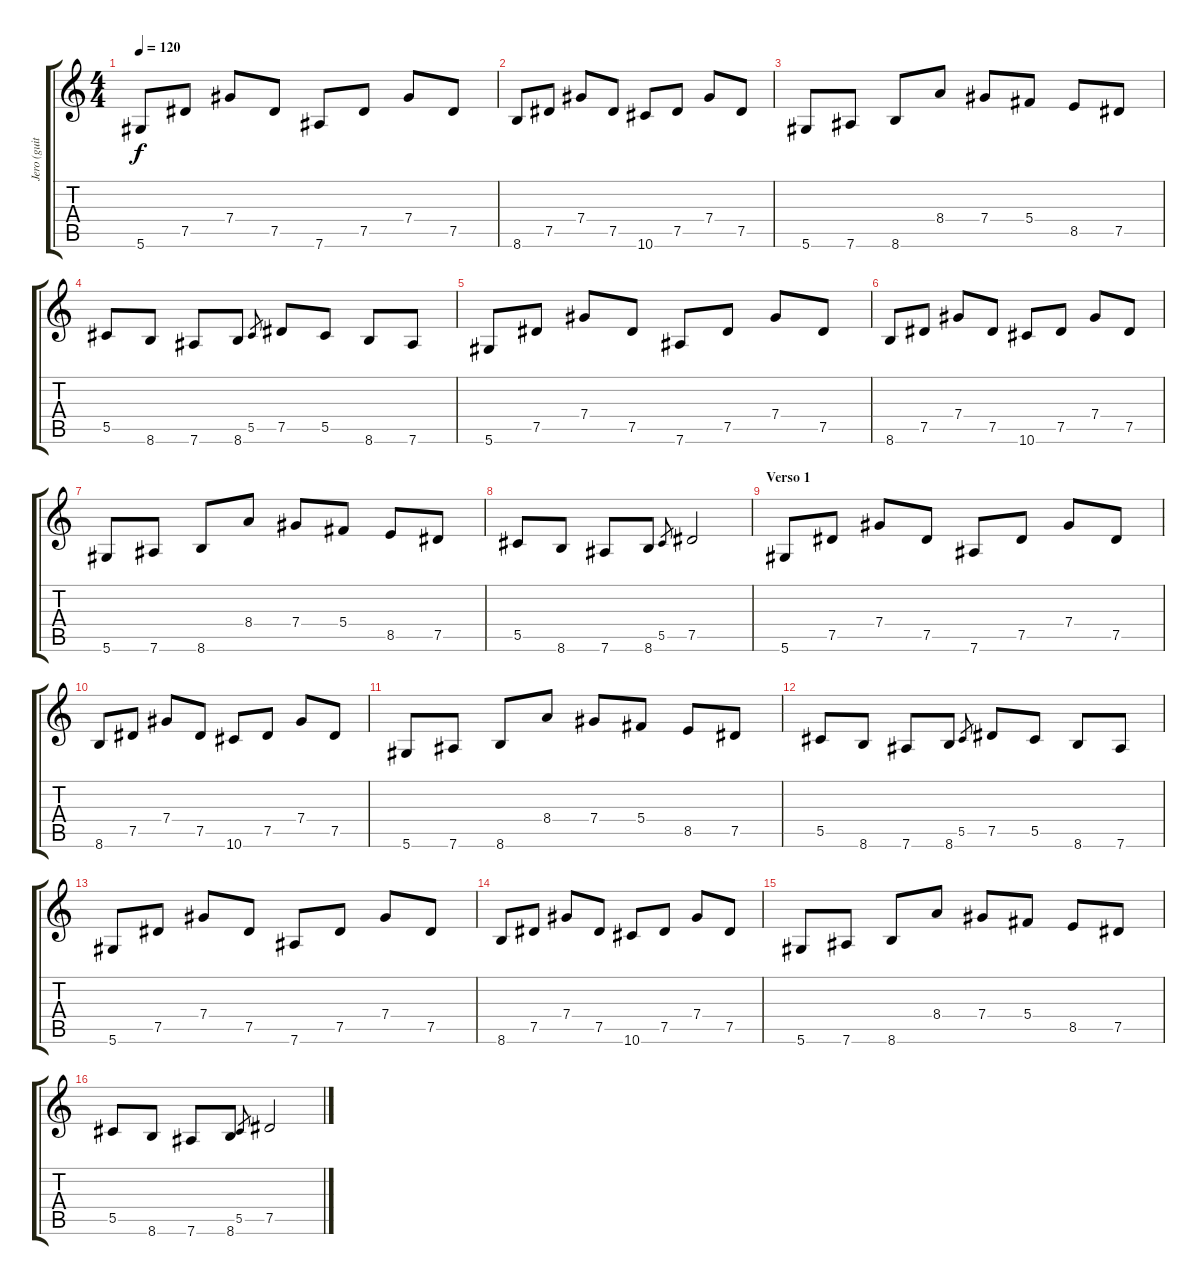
\track ("Jero (guitarra)" "Jero (guit") {instrument electricguitarjazz}
\staff {score tabs}
\tuning (Eb4 Bb3 Gb3 Db3 Ab2 Eb2) {hide}
\ts (4 4)
\tempo 120
\clef g2
\ks c
5.6.8{dy f instrument electricguitarjazz} 7.5.8 7.4.8 7.5.8 7.6.8 7.5.8 7.4.8 7.5.8 |
8.6.8 7.5.8 7.4.8 7.5.8 10.6.8 7.5.8 7.4.8 7.5.8 |
5.6.8 7.6.8 8.6.8 8.4.8 7.4.8 5.4.8 8.5.8 7.5.8 |
5.5.8 8.6.8 7.6.8 8.6.8 5.5.8{gr} 7.5.8 5.5.8 8.6.8 7.6.8 |
5.6.8 7.5.8 7.4.8 7.5.8 7.6.8 7.5.8 7.4.8 7.5.8 |
8.6.8 7.5.8 7.4.8 7.5.8 10.6.8 7.5.8 7.4.8 7.5.8 |
5.6.8 7.6.8 8.6.8 8.4.8 7.4.8 5.4.8 8.5.8 7.5.8 |
5.5.8 8.6.8 7.6.8 8.6.8 5.5.8{gr} 7.5.2 |
\section ("" "Verso 1")
5.6.8 7.5.8 7.4.8 7.5.8 7.6.8 7.5.8 7.4.8 7.5.8 |
8.6.8 7.5.8 7.4.8 7.5.8 10.6.8 7.5.8 7.4.8 7.5.8 |
5.6.8 7.6.8 8.6.8 8.4.8 7.4.8 5.4.8 8.5.8 7.5.8 |
5.5.8 8.6.8 7.6.8 8.6.8 5.5.8{gr} 7.5.8 5.5.8 8.6.8 7.6.8 |
5.6.8 7.5.8 7.4.8 7.5.8 7.6.8 7.5.8 7.4.8 7.5.8 |
8.6.8 7.5.8 7.4.8 7.5.8 10.6.8 7.5.8 7.4.8 7.5.8 |
5.6.8 7.6.8 8.6.8 8.4.8 7.4.8 5.4.8 8.5.8 7.5.8 |
5.5.8 8.6.8 7.6.8 8.6.8 5.5.8{gr} 7.5.2
